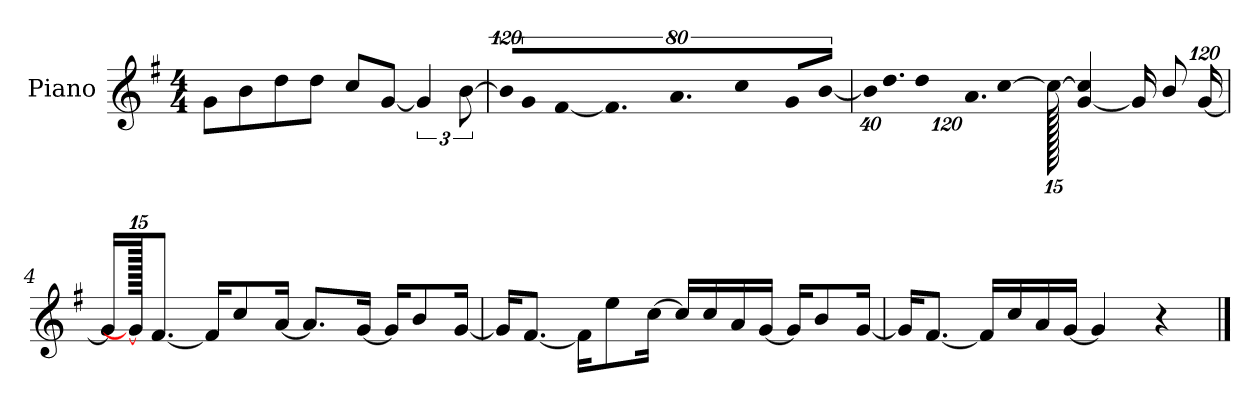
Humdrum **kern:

**kern
*part1
*staff1
*I"Piano
*I'P-no
*clefG2
*k[f#]
*M4/4
*MM90
=1
8g\L
8b\
8dd\
8dd\J
8cc/L
[8g/J
6g/]
[12b\
=2
!LO:N:vis=16
1920%107b/KL]
!LO:N:vis=8
640%71g/
!LO:N:vis=16
[1920%107f#/K
9.f#/]
9.a/J
!LO:N:vis=4
1920%427cc\
!LO:N:vis=8
640%71g/L
!LO:N:vis=8
[640%71b/J
=3
*Xbrackettup
!LO:N:vis=32
640%23b\KLL]
!LO:N:vis=16.
960%103dd\J
!LO:N:vis=8
960%137dd\
!LO:N:vis=16.
960%103a\L
[384%41cc\J
1920cc\_
[4g/ 4cc/]
16g/KL]
8b/
[1920%119g/Jk
=4
16g/KL]
1920g/_
[8.f#/J
16f#/KL]
8cc/
[16a/Jk
8.a/L]
[16g/Jk
16g/KL]
8b/
[16g/Jk
!!LO:LB:g=z
=5
16g/KL]
[8.f#/J
16f#\KL]
8ee\
[16cc\Jk
16cc/LL]
16cc/
16a/
[16g/JJ
16g/KL]
8b/
[16g/Jk
=6
16g/KL]
[8.f#/J
16f#/LL]
16cc/
16a/
[16g/JJ
4g/]
4r
==
*-
